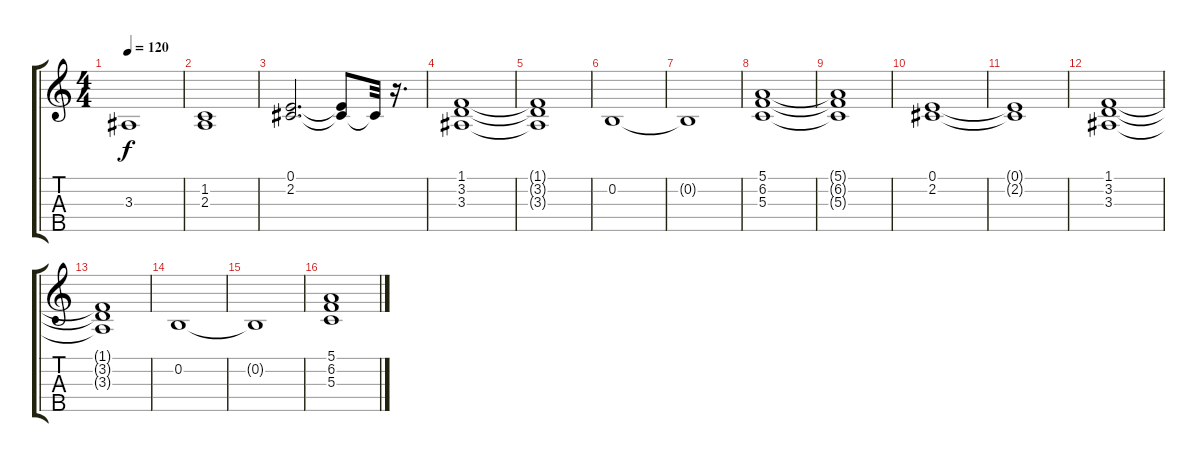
\track "" {instrument synthstrings1}
\staff {score tabs}
\tuning (E4 B3 G3 D3 A2) {hide}
\ts (4 4)
\tempo 120
\clef g2
\ks c
3.3.1{dy f} |
(1.2 2.3).1 |
(0.1 2.2).2{d} (0.1{t} 2.2{t}).8 2.2{t}.32 r.16{d} |
(1.1 3.2 3.3).1 |
(1.1{t} 3.2{t} 3.3{t}).1 |
0.2.1 |
0.2{t}.1 |
(5.1 6.2 5.3).1 |
(5.1{t} 6.2{t} 5.3{t}).1 |
(0.1 2.2).1 |
(0.1{t} 2.2{t}).1 |
(1.1 3.2 3.3).1 |
(1.1{t} 3.2{t} 3.3{t}).1 |
0.2.1 |
0.2{t}.1 |
(5.1 6.2 5.3).1
